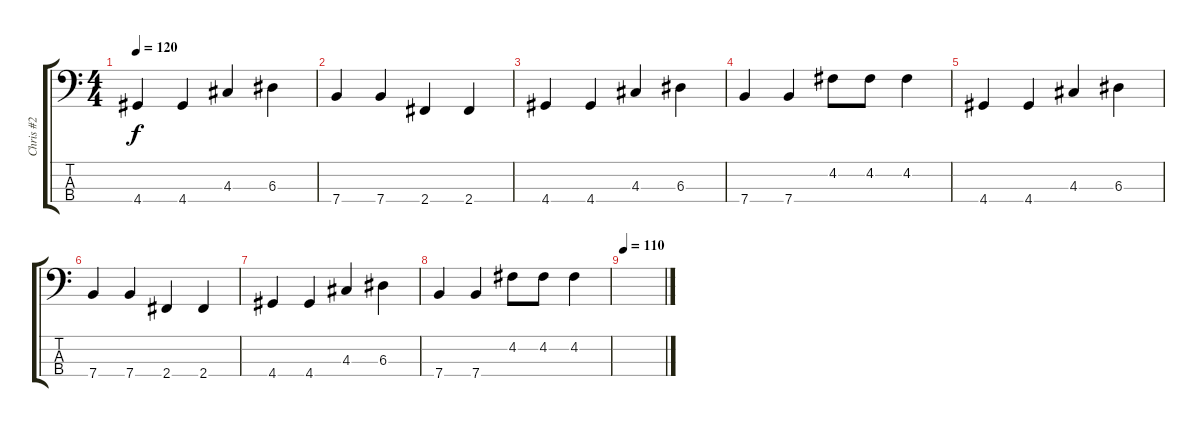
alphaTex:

\track ("Chris #2" "Chris #2") {instrument electricbasspick}
\staff {score tabs}
\tuning (G2 D2 A1 E1) {hide}
\ts (4 4)
\tempo 120
\clef f4
\ks c
4.4.4{dy f} 4.4.4 4.3.4 6.3.4 |
7.4.4 7.4.4 2.4.4 2.4.4 |
4.4.4 4.4.4 4.3.4 6.3.4 |
7.4.4 7.4.4 4.2.8 4.2.8 4.2.4 |
4.4.4 4.4.4 4.3.4 6.3.4 |
7.4.4 7.4.4 2.4.4 2.4.4 |
4.4.4 4.4.4 4.3.4 6.3.4 |
7.4.4 7.4.4 4.2.8 4.2.8 4.2.4 |
\tempo 110
